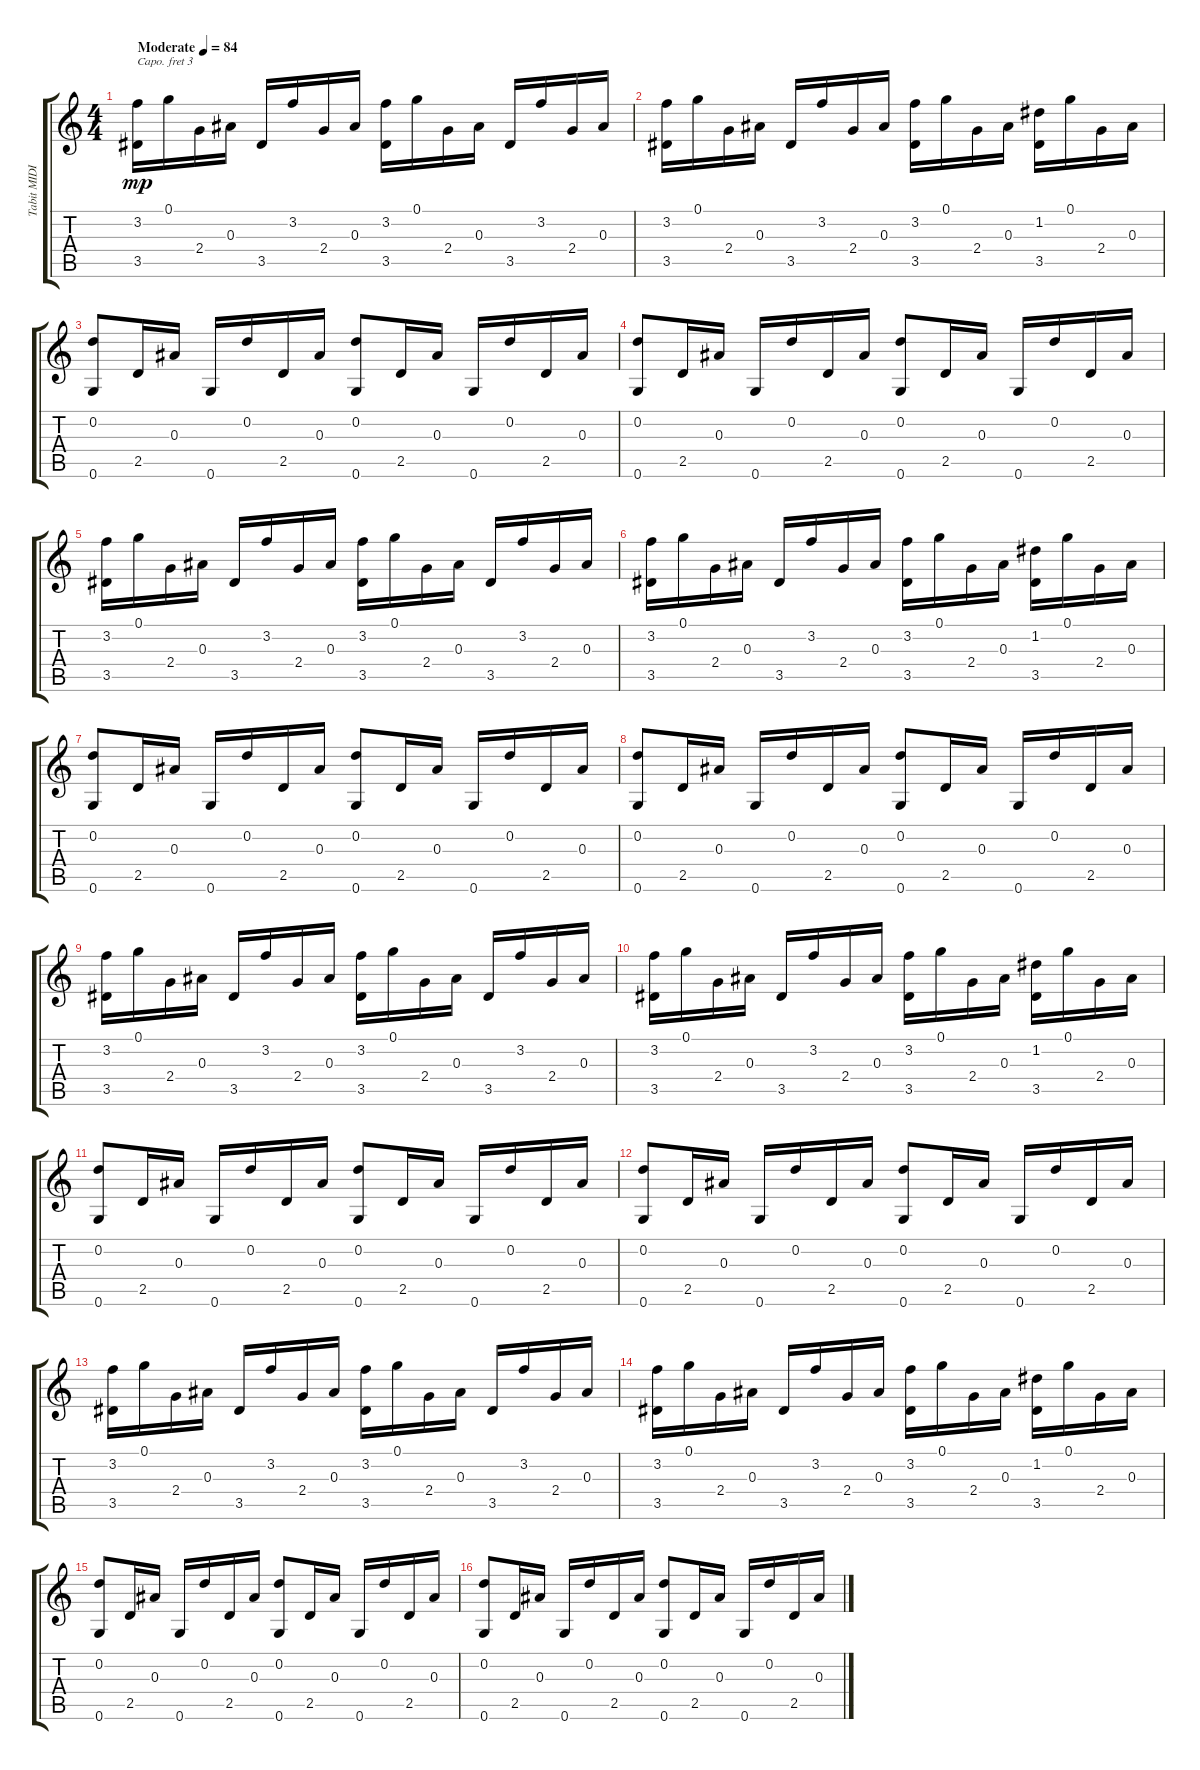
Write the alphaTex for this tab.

\track ("Tabit MIDI - Track 1" "Tabit MIDI") {solo instrument acousticguitarsteel}
\staff {score tabs}
\capo 3
\tuning (E4 B3 G3 D3 A2 E2) {hide}
\ts (4 4)
\tempo (84 "Moderate")
\clef g2
\ks c
(3.2 3.5).16{dy mp instrument acousticguitarsteel} 0.1.16 2.4.16 0.3.16 3.5.16 3.2.16 2.4.16 0.3.16 (3.2 3.5).16 0.1.16 2.4.16 0.3.16 3.5.16 3.2.16 2.4.16 0.3.16 |
(3.2 3.5).16 0.1.16 2.4.16 0.3.16 3.5.16 3.2.16 2.4.16 0.3.16 (3.2 3.5).16 0.1.16 2.4.16 0.3.16 (1.2 3.5).16 0.1.16 2.4.16 0.3.16 |
(0.2 0.6).8 2.5.16 0.3.16 0.6.16 0.2.16 2.5.16 0.3.16 (0.2 0.6).8 2.5.16 0.3.16 0.6.16 0.2.16 2.5.16 0.3.16 |
(0.2 0.6).8 2.5.16 0.3.16 0.6.16 0.2.16 2.5.16 0.3.16 (0.2 0.6).8 2.5.16 0.3.16 0.6.16 0.2.16 2.5.16 0.3.16 |
(3.2 3.5).16 0.1.16 2.4.16 0.3.16 3.5.16 3.2.16 2.4.16 0.3.16 (3.2 3.5).16 0.1.16 2.4.16 0.3.16 3.5.16 3.2.16 2.4.16 0.3.16 |
(3.2 3.5).16 0.1.16 2.4.16 0.3.16 3.5.16 3.2.16 2.4.16 0.3.16 (3.2 3.5).16 0.1.16 2.4.16 0.3.16 (1.2 3.5).16 0.1.16 2.4.16 0.3.16 |
(0.2 0.6).8 2.5.16 0.3.16 0.6.16 0.2.16 2.5.16 0.3.16 (0.2 0.6).8 2.5.16 0.3.16 0.6.16 0.2.16 2.5.16 0.3.16 |
(0.2 0.6).8 2.5.16 0.3.16 0.6.16 0.2.16 2.5.16 0.3.16 (0.2 0.6).8 2.5.16 0.3.16 0.6.16 0.2.16 2.5.16 0.3.16 |
(3.2 3.5).16 0.1.16 2.4.16 0.3.16 3.5.16 3.2.16 2.4.16 0.3.16 (3.2 3.5).16 0.1.16 2.4.16 0.3.16 3.5.16 3.2.16 2.4.16 0.3.16 |
(3.2 3.5).16 0.1.16 2.4.16 0.3.16 3.5.16 3.2.16 2.4.16 0.3.16 (3.2 3.5).16 0.1.16 2.4.16 0.3.16 (1.2 3.5).16 0.1.16 2.4.16 0.3.16 |
(0.2 0.6).8 2.5.16 0.3.16 0.6.16 0.2.16 2.5.16 0.3.16 (0.2 0.6).8 2.5.16 0.3.16 0.6.16 0.2.16 2.5.16 0.3.16 |
(0.2 0.6).8 2.5.16 0.3.16 0.6.16 0.2.16 2.5.16 0.3.16 (0.2 0.6).8 2.5.16 0.3.16 0.6.16 0.2.16 2.5.16 0.3.16 |
(3.2 3.5).16 0.1.16 2.4.16 0.3.16 3.5.16 3.2.16 2.4.16 0.3.16 (3.2 3.5).16 0.1.16 2.4.16 0.3.16 3.5.16 3.2.16 2.4.16 0.3.16 |
(3.2 3.5).16 0.1.16 2.4.16 0.3.16 3.5.16 3.2.16 2.4.16 0.3.16 (3.2 3.5).16 0.1.16 2.4.16 0.3.16 (1.2 3.5).16 0.1.16 2.4.16 0.3.16 |
(0.2 0.6).8 2.5.16 0.3.16 0.6.16 0.2.16 2.5.16 0.3.16 (0.2 0.6).8 2.5.16 0.3.16 0.6.16 0.2.16 2.5.16 0.3.16 |
(0.2 0.6).8 2.5.16 0.3.16 0.6.16 0.2.16 2.5.16 0.3.16 (0.2 0.6).8 2.5.16 0.3.16 0.6.16 0.2.16 2.5.16 0.3.16
